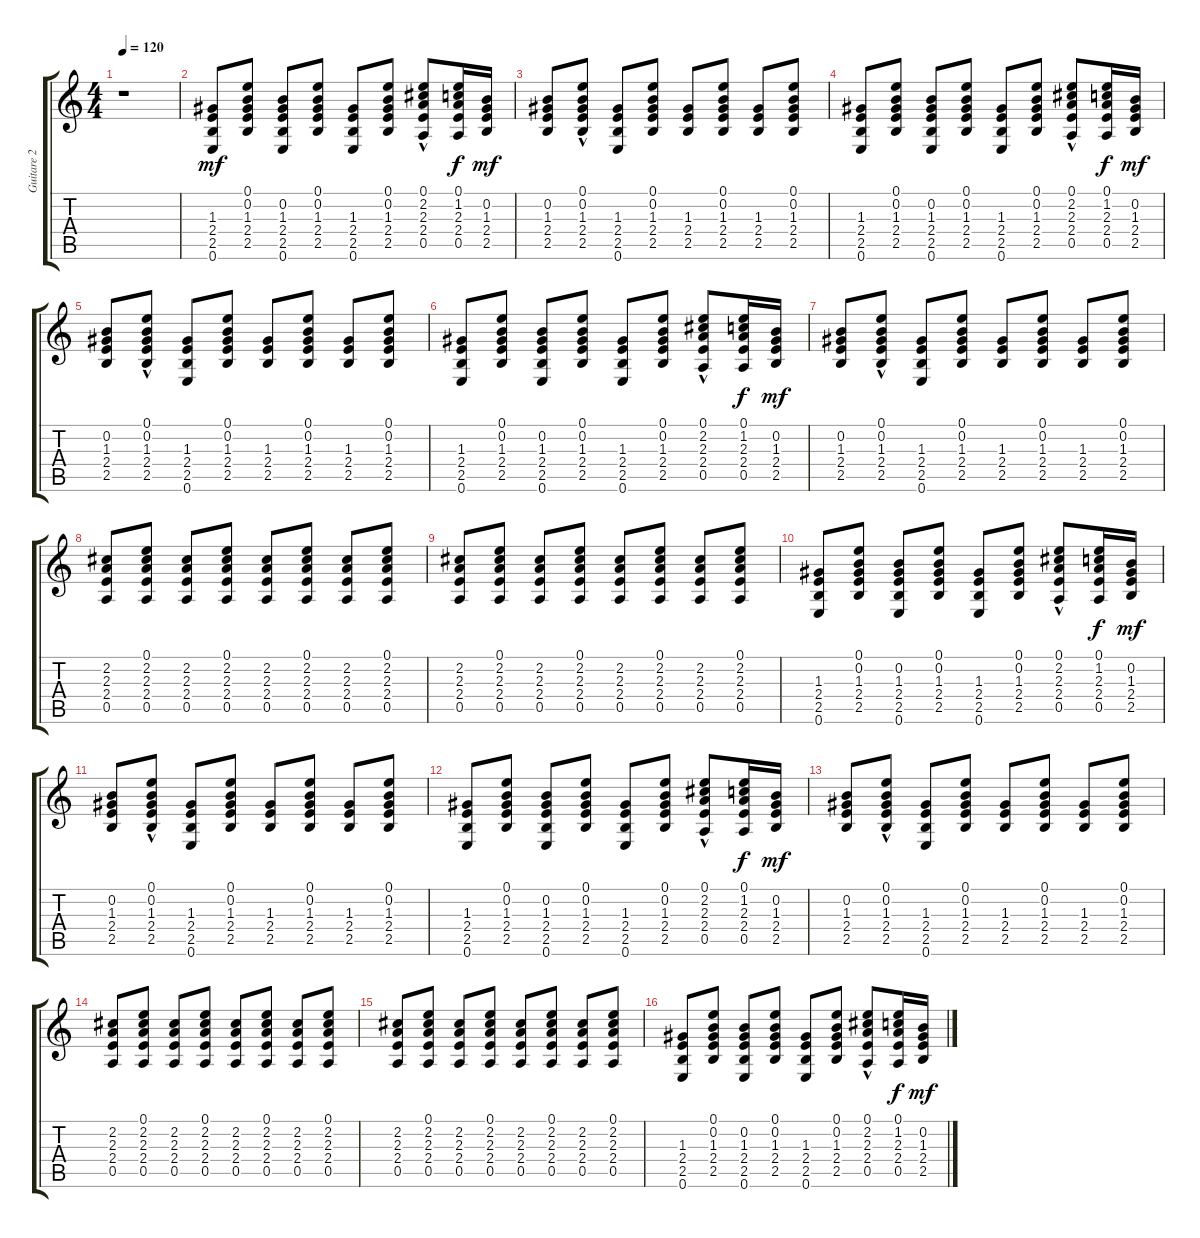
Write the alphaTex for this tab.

\track ("Guitare 2" "Guitare 2") {instrument acousticguitarsteel}
\staff {score tabs}
\tuning (E4 B3 G3 D3 A2 E2) {hide}
\ts (4 4)
\tempo 120
\clef g2
\ks c
r.1{dy mf instrument acousticguitarsteel} |
(1.3 2.4 2.5 0.6).8 (0.1 0.2 1.3 2.4 2.5).8 (0.2 1.3 2.4 2.5 0.6).8 (0.1 0.2 1.3 2.4 2.5).8 (1.3 2.4 2.5 0.6).8 (0.1 0.2 1.3 2.4 2.5).8 (0.1{hac} 2.2{hac} 2.3 2.4 0.5).8 (0.1 1.2 2.3 2.4 0.5).16{dy f} (0.2 1.3 2.4 2.5).16{dy mf} |
(0.2 1.3 2.4 2.5).8 (0.1{hac} 0.2{hac} 1.3 2.4 2.5).8 (1.3 2.4 2.5 0.6).8 (0.1 0.2 1.3 2.4 2.5).8 (1.3 2.4 2.5).8 (0.1 0.2 1.3 2.4 2.5).8 (1.3 2.4 2.5).8 (0.1 0.2 1.3 2.4 2.5).8 |
(1.3 2.4 2.5 0.6).8 (0.1 0.2 1.3 2.4 2.5).8 (0.2 1.3 2.4 2.5 0.6).8 (0.1 0.2 1.3 2.4 2.5).8 (1.3 2.4 2.5 0.6).8 (0.1 0.2 1.3 2.4 2.5).8 (0.1{hac} 2.2{hac} 2.3 2.4 0.5).8 (0.1 1.2 2.3 2.4 0.5).16{dy f} (0.2 1.3 2.4 2.5).16{dy mf} |
(0.2 1.3 2.4 2.5).8 (0.1{hac} 0.2{hac} 1.3 2.4 2.5).8 (1.3 2.4 2.5 0.6).8 (0.1 0.2 1.3 2.4 2.5).8 (1.3 2.4 2.5).8 (0.1 0.2 1.3 2.4 2.5).8 (1.3 2.4 2.5).8 (0.1 0.2 1.3 2.4 2.5).8 |
(1.3 2.4 2.5 0.6).8 (0.1 0.2 1.3 2.4 2.5).8 (0.2 1.3 2.4 2.5 0.6).8 (0.1 0.2 1.3 2.4 2.5).8 (1.3 2.4 2.5 0.6).8 (0.1 0.2 1.3 2.4 2.5).8 (0.1{hac} 2.2{hac} 2.3 2.4 0.5).8 (0.1 1.2 2.3 2.4 0.5).16{dy f} (0.2 1.3 2.4 2.5).16{dy mf} |
(0.2 1.3 2.4 2.5).8 (0.1{hac} 0.2{hac} 1.3 2.4 2.5).8 (1.3 2.4 2.5 0.6).8 (0.1 0.2 1.3 2.4 2.5).8 (1.3 2.4 2.5).8 (0.1 0.2 1.3 2.4 2.5).8 (1.3 2.4 2.5).8 (0.1 0.2 1.3 2.4 2.5).8 |
(2.2 2.3 2.4 0.5).8 (0.1 2.2 2.3 2.4 0.5).8 (2.2 2.3 2.4 0.5).8 (0.1 2.2 2.3 2.4 0.5).8 (2.2 2.3 2.4 0.5).8 (0.1 2.2 2.3 2.4 0.5).8 (2.2 2.3 2.4 0.5).8 (0.1 2.2 2.3 2.4 0.5).8 |
(2.2 2.3 2.4 0.5).8 (0.1 2.2 2.3 2.4 0.5).8 (2.2 2.3 2.4 0.5).8 (0.1 2.2 2.3 2.4 0.5).8 (2.2 2.3 2.4 0.5).8 (0.1 2.2 2.3 2.4 0.5).8 (2.2 2.3 2.4 0.5).8 (0.1 2.2 2.3 2.4 0.5).8 |
(1.3 2.4 2.5 0.6).8 (0.1 0.2 1.3 2.4 2.5).8 (0.2 1.3 2.4 2.5 0.6).8 (0.1 0.2 1.3 2.4 2.5).8 (1.3 2.4 2.5 0.6).8 (0.1 0.2 1.3 2.4 2.5).8 (0.1{hac} 2.2{hac} 2.3 2.4 0.5).8 (0.1 1.2 2.3 2.4 0.5).16{dy f} (0.2 1.3 2.4 2.5).16{dy mf} |
(0.2 1.3 2.4 2.5).8 (0.1{hac} 0.2{hac} 1.3 2.4 2.5).8 (1.3 2.4 2.5 0.6).8 (0.1 0.2 1.3 2.4 2.5).8 (1.3 2.4 2.5).8 (0.1 0.2 1.3 2.4 2.5).8 (1.3 2.4 2.5).8 (0.1 0.2 1.3 2.4 2.5).8 |
(1.3 2.4 2.5 0.6).8 (0.1 0.2 1.3 2.4 2.5).8 (0.2 1.3 2.4 2.5 0.6).8 (0.1 0.2 1.3 2.4 2.5).8 (1.3 2.4 2.5 0.6).8 (0.1 0.2 1.3 2.4 2.5).8 (0.1{hac} 2.2{hac} 2.3 2.4 0.5).8 (0.1 1.2 2.3 2.4 0.5).16{dy f} (0.2 1.3 2.4 2.5).16{dy mf} |
(0.2 1.3 2.4 2.5).8 (0.1{hac} 0.2{hac} 1.3 2.4 2.5).8 (1.3 2.4 2.5 0.6).8 (0.1 0.2 1.3 2.4 2.5).8 (1.3 2.4 2.5).8 (0.1 0.2 1.3 2.4 2.5).8 (1.3 2.4 2.5).8 (0.1 0.2 1.3 2.4 2.5).8 |
(2.2 2.3 2.4 0.5).8 (0.1 2.2 2.3 2.4 0.5).8 (2.2 2.3 2.4 0.5).8 (0.1 2.2 2.3 2.4 0.5).8 (2.2 2.3 2.4 0.5).8 (0.1 2.2 2.3 2.4 0.5).8 (2.2 2.3 2.4 0.5).8 (0.1 2.2 2.3 2.4 0.5).8 |
(2.2 2.3 2.4 0.5).8 (0.1 2.2 2.3 2.4 0.5).8 (2.2 2.3 2.4 0.5).8 (0.1 2.2 2.3 2.4 0.5).8 (2.2 2.3 2.4 0.5).8 (0.1 2.2 2.3 2.4 0.5).8 (2.2 2.3 2.4 0.5).8 (0.1 2.2 2.3 2.4 0.5).8 |
(1.3 2.4 2.5 0.6).8 (0.1 0.2 1.3 2.4 2.5).8 (0.2 1.3 2.4 2.5 0.6).8 (0.1 0.2 1.3 2.4 2.5).8 (1.3 2.4 2.5 0.6).8 (0.1 0.2 1.3 2.4 2.5).8 (0.1{hac} 2.2{hac} 2.3 2.4 0.5).8 (0.1 1.2 2.3 2.4 0.5).16{dy f} (0.2 1.3 2.4 2.5).16{dy mf}
